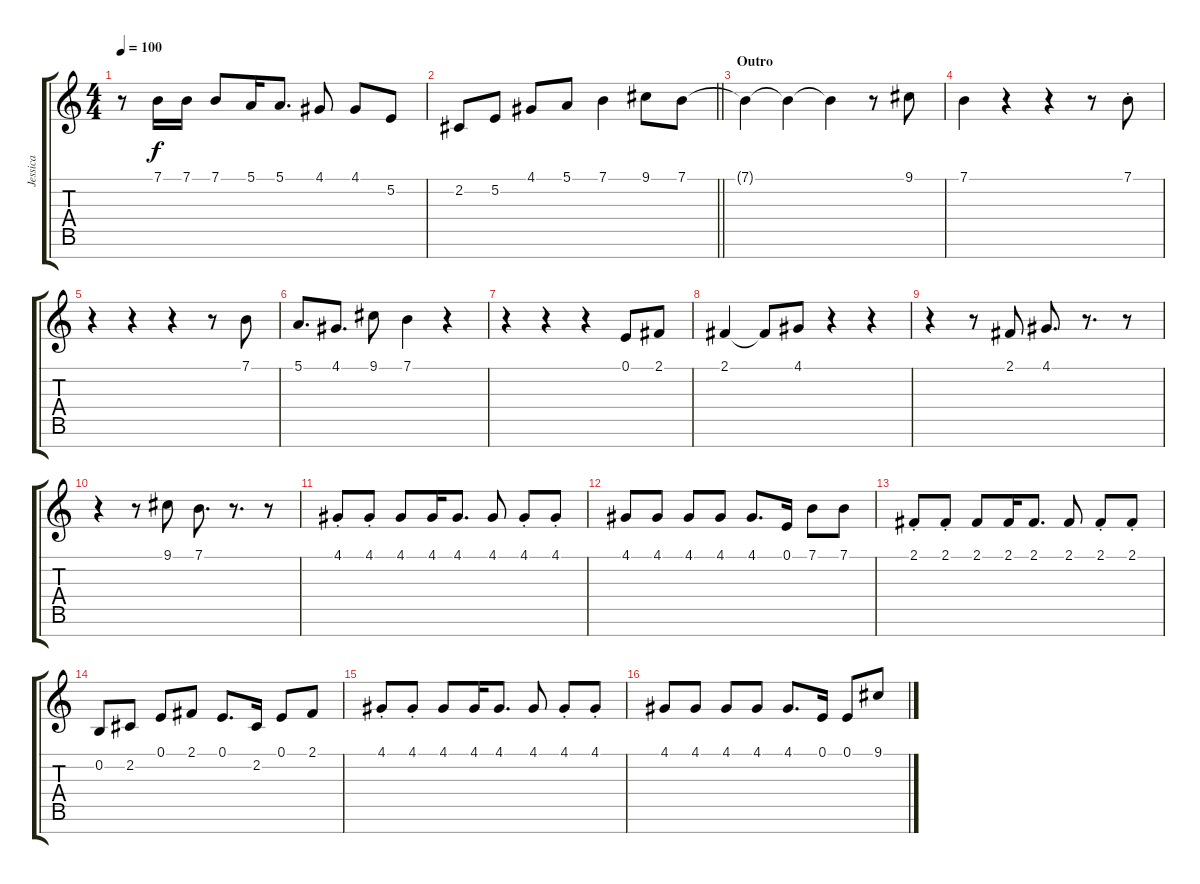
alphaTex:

\track ("Jessica" "Jessica") {instrument oboe}
\staff {score tabs}
\tuning (E4 B3 G3 D3 A2 E2 B1) {hide}
\ts (4 4)
\tempo 100
\clef g2
\ks c
r.8{dy f volume 16} 7.1.16 7.1.16 7.1.8 5.1.16 5.1.8{d} 4.1.8 4.1.8 5.2.8 |
\barLineRight lightlight
2.2.8 5.2.8 4.1.8 5.1.8 7.1.4 9.1.8 7.1.8 |
\section ("" "Outro")
7.1{t}.4 7.1{t}.4 7.1{t}.4 r.8 9.1.8 |
7.1.4 r.4 r.4 r.8 7.1{st}.8 |
r.4 r.4 r.4 r.8 7.1.8 |
5.1.8{d} 4.1.8{d} 9.1.8 7.1.4 r.4 |
r.4 r.4 r.4 0.1.8 2.1.8 |
2.1.4 2.1{t}.8 4.1.8 r.4 r.4 |
r.4 r.8 2.1.8 4.1.8{d} r.8{d} r.8 |
r.4 r.8 9.1.8 7.1.8{d} r.8{d} r.8 |
4.1{st}.8{volume 10} 4.1{st}.8 4.1.8 4.1.16 4.1.8{d} 4.1.8 4.1{st}.8 4.1{st}.8 |
4.1.8 4.1.8 4.1.8 4.1.8 4.1.8{d} 0.1.16 7.1.8 7.1.8 |
2.1{st}.8 2.1{st}.8 2.1.8 2.1.16 2.1.8{d} 2.1.8 2.1{st}.8 2.1{st}.8 |
0.2.8 2.2.8 0.1.8 2.1.8 0.1.8{d} 2.2.16 0.1.8 2.1.8 |
4.1{st}.8 4.1{st}.8 4.1.8 4.1.16 4.1.8{d} 4.1.8 4.1{st}.8 4.1{st}.8 |
4.1.8 4.1.8 4.1.8 4.1.8 4.1.8{d} 0.1.16 0.1.8 9.1.8
